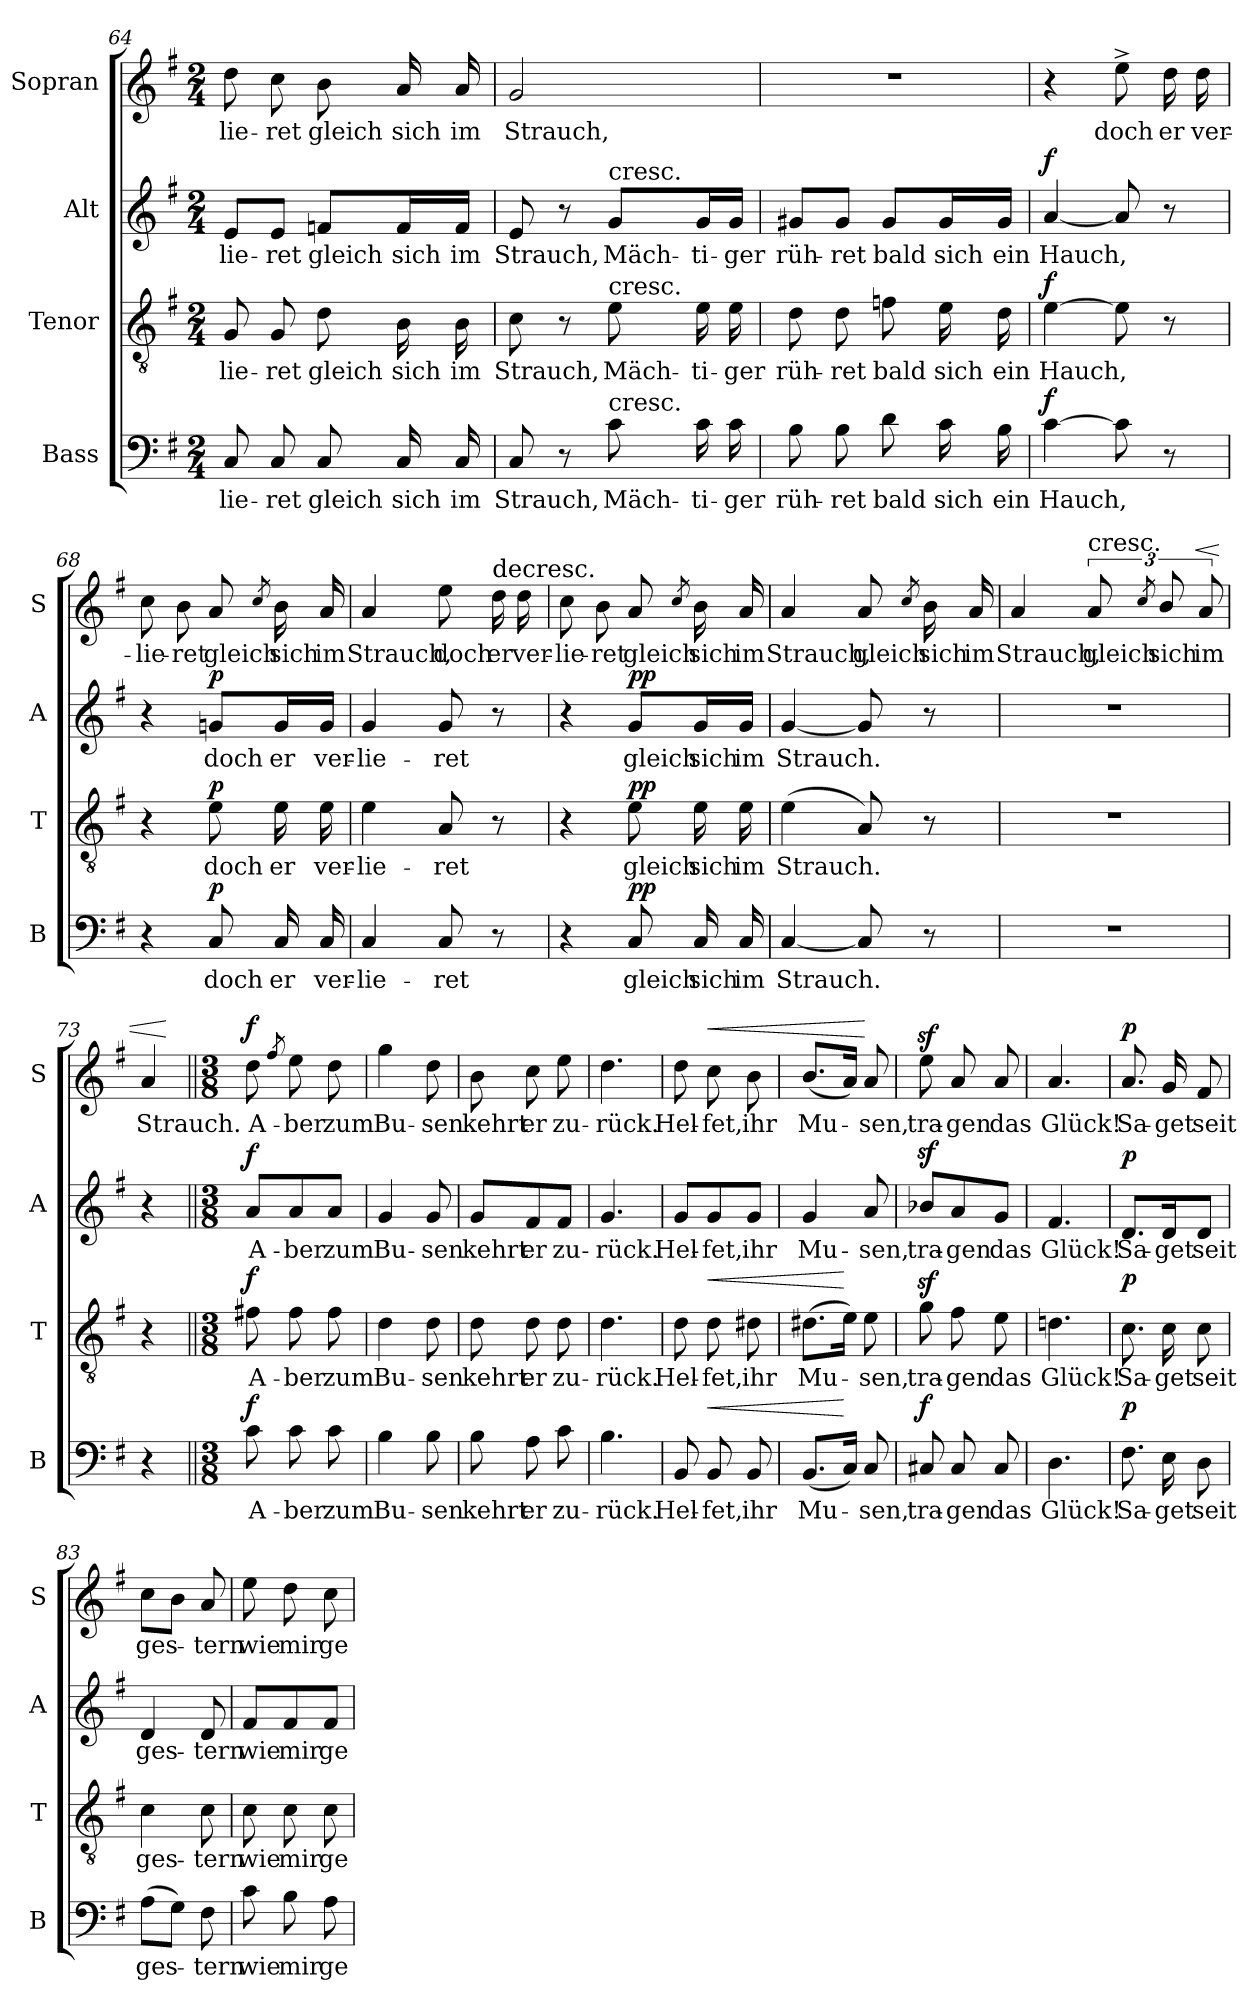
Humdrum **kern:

**kern	**text	**dynam	**kern	**text	**dynam	**kern	**text	**dynam	**kern	**text	**dynam
*part4	*part4	*part4	*part3	*part3	*part3	*part2	*part2	*part2	*part1	*part1	*part1
*staff4	*staff4	*staff4	*staff3	*staff3	*staff3	*staff2	*staff2	*staff2	*staff1	*staff1	*staff1
*I"Bass	*	*	*I"Tenor	*	*	*I"Alt	*	*	*I"Sopran	*	*
*I'B	*	*	*I'T	*	*	*I'A	*	*	*I'S	*	*
*clefF4	*	*	*clefGv2	*	*	*clefG2	*	*	*clefG2	*	*
*k[f#]	*	*	*k[f#]	*	*	*k[f#]	*	*	*k[f#]	*	*
*G:	*	*	*G:	*	*	*G:	*	*	*G:	*	*
*M2/4	*	*	*M2/4	*	*	*M2/4	*	*	*M2/4	*	*
=64	=64	=64	=64	=64	=64	=64	=64	=64	=64	=64	=64
8C	-lie-	.	8G	-lie-	.	8e/L	-lie-	.	8dd	-lie-	.
8C	-ret	.	8G	-ret	.	8e/J	-ret	.	8cc	-ret	.
8C	gleich	.	8d	gleich	.	8fn/L	gleich	.	8b	gleich	.
16C	sich	.	16B	sich	.	16f/L	sich	.	16a	sich	.
16C	im	.	16B	im	.	16f/JJ	im	.	16a	im	.
=65	=65	=65	=65	=65	=65	=65	=65	=65	=65	=65	=65
8C	Strauch,	.	8c	Strauch,	.	8e	Strauch,	.	2g	Strauch,	.
8r	.	.	8r	.	.	8r	.	.	.	.	.
!	!	!	!	!	!	!LO:TX:a:t=cresc.	!	!	!	!	!
!	!	!	!LO:TX:a:t=cresc.	!	!	!	!	!	!	!	!
!LO:TX:a:t=cresc.	!	!	!	!	!	!	!	!	!	!	!
8c	Mäch-	.	8e	Mäch-	.	8g/L	Mäch-	.	.	.	.
16c	-ti-	.	16e	-ti-	.	16g/L	-ti-	.	.	.	.
16c	-ger	.	16e	-ger	.	16g/JJ	-ger	.	.	.	.
=66	=66	=66	=66	=66	=66	=66	=66	=66	=66	=66	=66
8B	rüh-	.	8d	rüh-	.	8g#X/L	rüh-	.	2r	.	.
8B	-ret	.	8d	-ret	.	8g#/J	-ret	.	.	.	.
8d	bald	.	8fn	bald	.	8g#/L	bald	.	.	.	.
16c	sich	.	16e	sich	.	16g#/L	sich	.	.	.	.
16B	ein	.	16d	ein	.	16g#/JJ	ein	.	.	.	.
=67	=67	=67	=67	=67	=67	=67	=67	=67	=67	=67	=67
!	!	!LO:DY:a	!	!	!LO:DY:a	!	!	!LO:DY:a	!	!	!
[4c	Hauch,	f	[4e	Hauch,	f	[4a	Hauch,	f	4r	.	.
8c]	.	.	8e]	.	.	8a]	.	.	8ee^	doch	.
8r	.	.	8r	.	.	8r	.	.	16dd	er	.
.	.	.	.	.	.	.	.	.	16dd	ver-	.
=68	=68	=68	=68	=68	=68	=68	=68	=68	=68	=68	=68
4r	.	.	4r	.	.	4r	.	.	8cc	-lie-	.
.	.	.	.	.	.	.	.	.	8b	-ret	.
!	!	!LO:DY:a	!	!	!LO:DY:a	!	!	!LO:DY:a	!	!	!
8C	doch	p	8e	doch	p	8gn/L	doch	p	8a	gleich	.
.	.	.	.	.	.	.	.	.	8qcc/	.	.
16C	er	.	16e	er	.	16g/L	er	.	16b	sich	.
16C	ver-	.	16e	ver-	.	16g/JJ	ver-	.	16a	im	.
=69	=69	=69	=69	=69	=69	=69	=69	=69	=69	=69	=69
4C	-lie-	.	4e	-lie-	.	4g	-lie-	.	4a	Strauch,	.
8C	-ret	.	8A	-ret	.	8g	-ret	.	8ee	doch	.
!	!	!	!	!	!	!	!	!	!LO:TX:a:t=decresc.	!	!
8r	.	.	8r	.	.	8r	.	.	16dd	er	.
.	.	.	.	.	.	.	.	.	16dd	ver-	.
=70	=70	=70	=70	=70	=70	=70	=70	=70	=70	=70	=70
4r	.	.	4r	.	.	4r	.	.	8cc	-lie-	.
.	.	.	.	.	.	.	.	.	8b	-ret	.
!	!	!LO:DY:a	!	!	!LO:DY:a	!	!	!LO:DY:a	!	!	!
8C	gleich	pp	8e	gleich	pp	8g/L	gleich	pp	8a	gleich	.
.	.	.	.	.	.	.	.	.	8qcc/	.	.
16C	sich	.	16e	sich	.	16g/L	sich	.	16b	sich	.
16C	im	.	16e	im	.	16g/JJ	im	.	16a	im	.
=71	=71	=71	=71	=71	=71	=71	=71	=71	=71	=71	=71
[4C	Strauch.	.	(4e	Strauch.	.	[4g	Strauch.	.	4a	Strauch,	.
8C]	.	.	8A)	.	.	8g]	.	.	8a	gleich	.
.	.	.	.	.	.	.	.	.	8qcc/	.	.
8r	.	.	8r	.	.	8r	.	.	16b	sich	.
.	.	.	.	.	.	.	.	.	16a	im	.
=72	=72	=72	=72	=72	=72	=72	=72	=72	=72	=72	=72
2r	.	.	2r	.	.	2r	.	.	4a	Strauch,	.
!	!	!	!	!	!	!	!	!	!LO:TX:a:t=cresc.	!	!
.	.	.	.	.	.	.	.	.	12a	gleich	.
.	.	.	.	.	.	.	.	.	8qcc/	.	.
.	.	.	.	.	.	.	.	.	12b/	sich	.
!	!	!	!	!	!	!	!	!	!	!	!LO:HP:a
.	.	.	.	.	.	.	.	.	12a	im	<
=73	=73	=73	=73	=73	=73	=73	=73	=73	=73	=73	=73
4r	.	.	4r	.	.	4r	.	.	4a	Strauch.	.
.	.	.	.	.	.	.	.	.	.	.	[
=74||	=74||	=74||	=74||	=74||	=74||	=74||	=74||	=74||	=74||	=74||	=74||
*M3/8	*	*	*M3/8	*	*	*M3/8	*	*	*M3/8	*	*
*	*	*	*	*	*	*	*	*	*MM104	*	*
!	!	!LO:DY:a	!	!	!LO:DY:a	!	!	!LO:DY:a	!	!	!LO:DY:a
8c	A-	f	8f#X	A-	f	8a/L	A-	f	8dd	A-	f
.	.	.	.	.	.	.	.	.	8qff#/	.	.
8c	-ber	.	8f#	-ber	.	8a/	-ber	.	8ee	-ber	.
8c	zum	.	8f#	zum	.	8a/J	zum	.	8dd	zum	.
=75	=75	=75	=75	=75	=75	=75	=75	=75	=75	=75	=75
4B	Bu-	.	4d	Bu-	.	4g	Bu-	.	4gg	Bu-	.
8B	-sen	.	8d	-sen	.	8g	-sen	.	8dd	-sen	.
=76	=76	=76	=76	=76	=76	=76	=76	=76	=76	=76	=76
8B	kehrt	.	8d	kehrt	.	8g/L	kehrt	.	8b	kehrt	.
8A	er	.	8d	er	.	8f#/	er	.	8cc	er	.
8c	zu-	.	8d	zu-	.	8f#/J	zu-	.	8ee	zu-	.
=77	=77	=77	=77	=77	=77	=77	=77	=77	=77	=77	=77
4.B	-rück.	.	4.d	-rück.	.	4.g	-rück.	.	4.dd	-rück.	.
=78	=78	=78	=78	=78	=78	=78	=78	=78	=78	=78	=78
8BB	Hel-	.	8d	Hel-	.	8g/L	Hel-	.	8dd	Hel-	.
!	!	!LO:HP:a	!	!	!LO:HP:a	!	!	!	!	!	!LO:HP:a
8BB	-fet,	<	8d	-fet,	<	8g/	-fet,	.	8cc	-fet,	<
8BB	ihr	.	8d#X	ihr	.	8g/J	ihr	.	8b	ihr	.
=79	=79	=79	=79	=79	=79	=79	=79	=79	=79	=79	=79
(8.BBL	Mu-	.	(8.d#XL	Mu-	.	4g	Mu-	.	(8.bL	Mu-	.
16CJk)	.	[	16eJk)	.	[	.	.	.	16aJk)	.	.
8C	-sen,	.	8e	-sen,	.	8a	-sen,	.	8a	-sen,	[
=80	=80	=80	=80	=80	=80	=80	=80	=80	=80	=80	=80
!	!	!LO:DY:a	!	!	!	!	!	!	!	!	!
8C#X	tra-	f	8gz>	tra-	.	8b-Xz>/L	tra-	.	8eez>	tra-	.
8C#	-gen	.	8f#	-gen	.	8a/	-gen	.	8a	-gen	.
8C#	das	.	8e	das	.	8g/J	das	.	8a	das	.
=81	=81	=81	=81	=81	=81	=81	=81	=81	=81	=81	=81
4.D	Glück!	.	4.dn	Glück!	.	4.f#	Glück!	.	4.a	Glück!	.
=82	=82	=82	=82	=82	=82	=82	=82	=82	=82	=82	=82
!	!	!LO:DY:a	!	!	!LO:DY:a	!	!	!LO:DY:a	!	!	!LO:DY:a
8.F#	Sa-	p	8.c	Sa-	p	8.d/L	Sa-	p	8.a	Sa-	p
16E	-get	.	16c	-get	.	16d/K	-get	.	16g	-get	.
8D	seit	.	8c	seit	.	8d/J	seit	.	8f#	seit	.
=83	=83	=83	=83	=83	=83	=83	=83	=83	=83	=83	=83
(8AL	ges-	.	4c	ges-	.	4d	ges-	.	8ccL	ges-	.
8GJ)	.	.	.	.	.	.	.	.	8bJ	.	.
8F#	-tern	.	8c	-tern	.	8d	-tern	.	8a	-tern	.
=84	=84	=84	=84	=84	=84	=84	=84	=84	=84	=84	=84
8c	wie	.	8c	wie	.	8f#/L	wie	.	8ee	wie	.
8B	mir	.	8c	mir	.	8f#/	mir	.	8dd	mir	.
8A	ge-	.	8c	ge-	.	8f#/J	ge-	.	8cc	ge-	.
=	=	=	=	=	=	=	=	=	=	=	=
*-	*-	*-	*-	*-	*-	*-	*-	*-	*-	*-	*-
